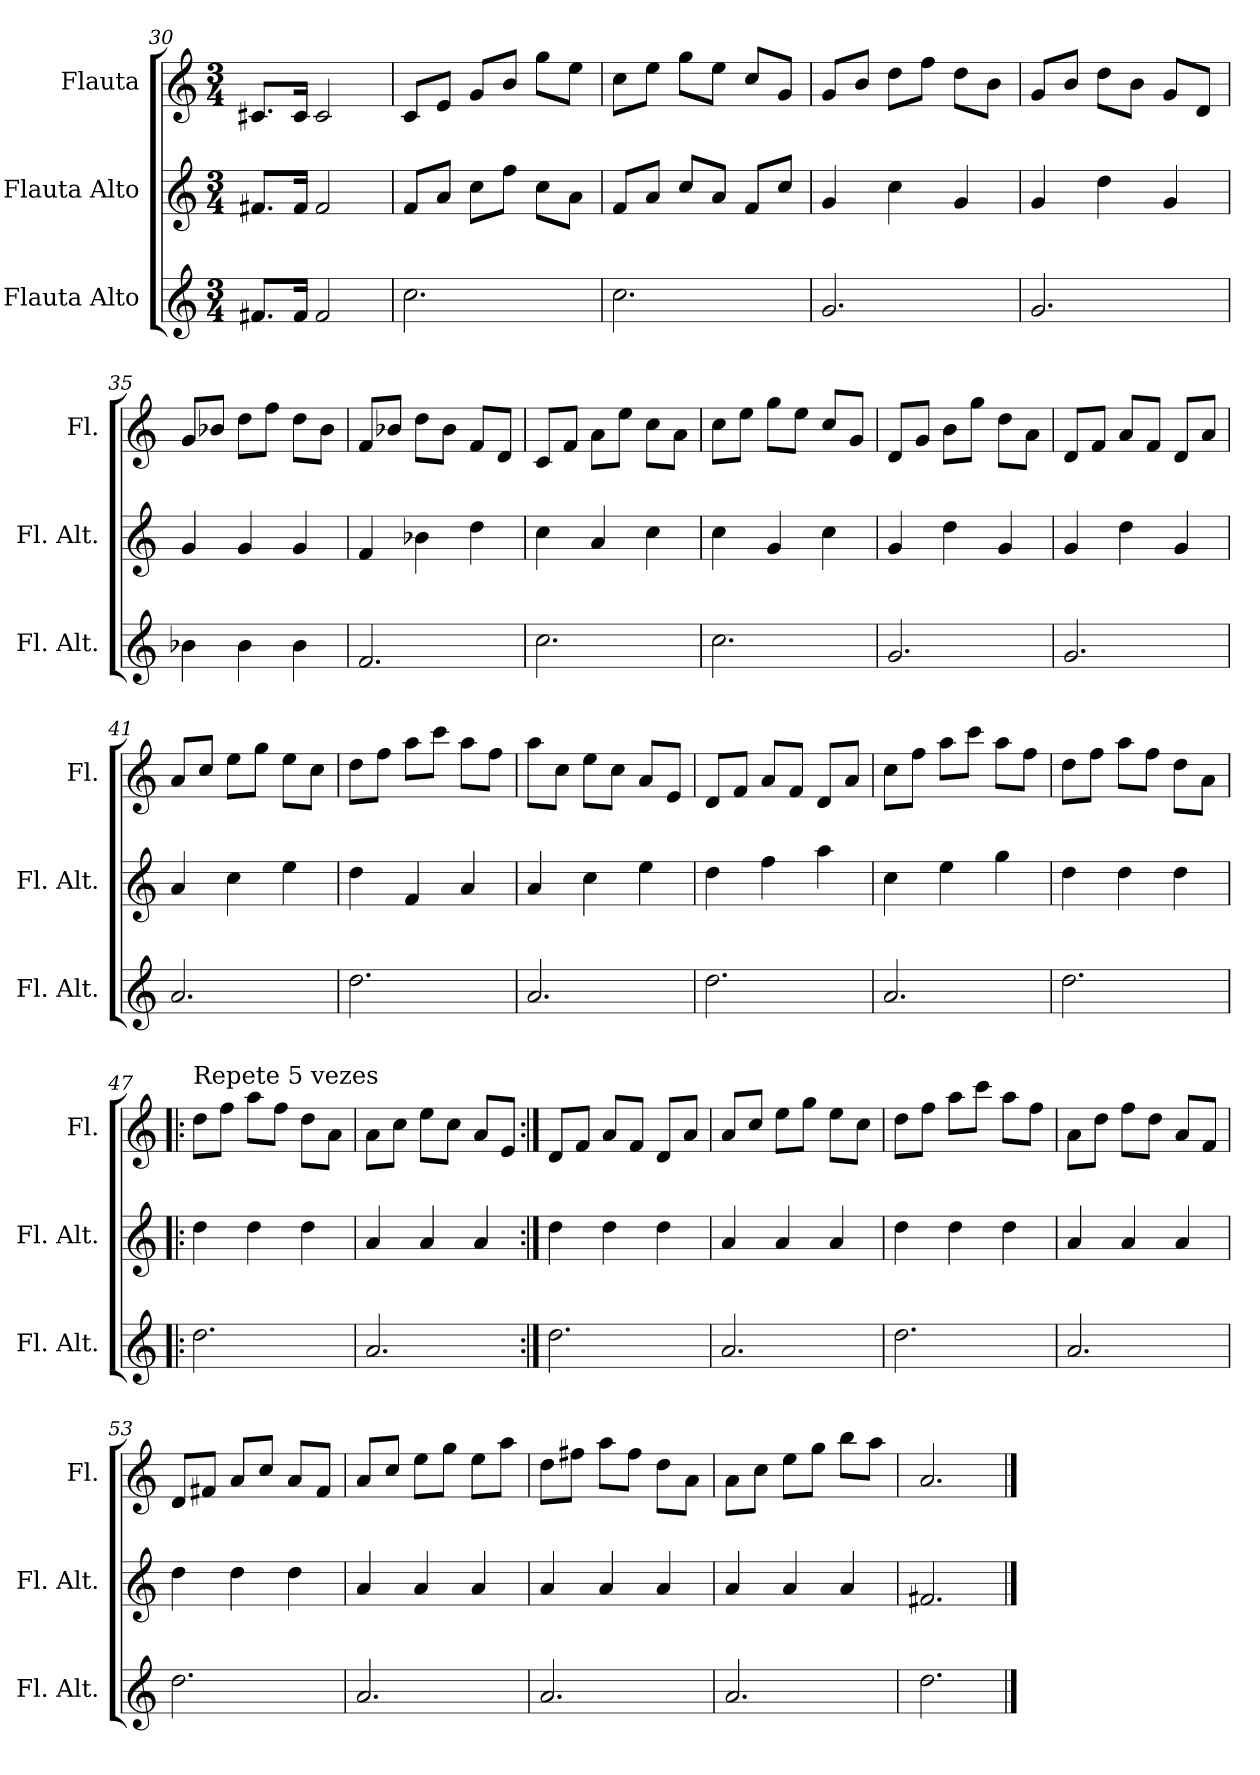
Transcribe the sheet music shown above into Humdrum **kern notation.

**kern	**kern	**kern
*part3	*part2	*part1
*staff3	*staff2	*staff1
*I"Flauta Alto	*I"Flauta Alto	*I"Flauta
*I'Fl. Alt.	*I'Fl. Alt.	*I'Fl.
*clefG2	*clefG2	*clefG2
*ITrd-7c-12	*ITrd-7c-12	*
*k[]	*k[]	*k[]
*M3/4	*M3/4	*M3/4
=30	=30	=30
8.ff#X/L	8.ff#X/L	8.c#X/L
16ff#/Jk	16ff#/Jk	16c#/Jk
2ff#/	2ff#/	2c#/
=31	=31	=31
2.ccc\	8ff/L	8c/L
.	8aa/J	8e/J
.	8ccc\L	8g/L
.	8fff\J	8b/J
.	8ccc\L	8gg\L
.	8aa\J	8ee\J
=32	=32	=32
2.ccc\	8ff/L	8cc\L
.	8aa/J	8ee\J
.	8ccc/L	8gg\L
.	8aa/J	8ee\J
.	8ff/L	8cc/L
.	8ccc/J	8g/J
=33	=33	=33
2.gg/	4gg/	8g/L
.	.	8b/J
.	4ccc\	8dd\L
.	.	8ff\J
.	4gg/	8dd\L
.	.	8b\J
=34	=34	=34
2.gg/	4gg/	8g/L
.	.	8b/J
.	4ddd\	8dd\L
.	.	8b\J
.	4gg/	8g/L
.	.	8d/J
!!LO:LB:g=z
=35	=35	=35
4bb-X\	4gg/	8g/L
.	.	8b-X/J
4bb-\	4gg/	8dd\L
.	.	8ff\J
4bb-\	4gg/	8dd\L
.	.	8b-\J
=36	=36	=36
2.ff/	4ff/	8f/L
.	.	8b-X/J
.	4bb-X\	8dd\L
.	.	8b-\J
.	4ddd\	8f/L
.	.	8d/J
=37	=37	=37
2.ccc\	4ccc\	8c/L
.	.	8f/J
.	4aa/	8a\L
.	.	8ee\J
.	4ccc\	8cc\L
.	.	8a\J
=38	=38	=38
2.ccc\	4ccc\	8cc\L
.	.	8ee\J
.	4gg/	8gg\L
.	.	8ee\J
.	4ccc\	8cc/L
.	.	8g/J
=39	=39	=39
2.gg/	4gg/	8d/L
.	.	8g/J
.	4ddd\	8b\L
.	.	8gg\J
.	4gg/	8dd\L
.	.	8a\J
=40	=40	=40
2.gg/	4gg/	8d/L
.	.	8f/J
.	4ddd\	8a/L
.	.	8f/J
.	4gg/	8d/L
.	.	8a/J
!!LO:LB:g=z
=41	=41	=41
2.aa/	4aa/	8a/L
.	.	8cc/J
.	4ccc\	8ee\L
.	.	8gg\J
.	4eee\	8ee\L
.	.	8cc\J
=42	=42	=42
2.ddd\	4ddd\	8dd\L
.	.	8ff\J
.	4ff/	8aa\L
.	.	8ccc\J
.	4aa/	8aa\L
.	.	8ff\J
=43	=43	=43
2.aa/	4aa/	8aa\L
.	.	8cc\J
.	4ccc\	8ee\L
.	.	8cc\J
.	4eee\	8a/L
.	.	8e/J
=44	=44	=44
2.ddd\	4ddd\	8d/L
.	.	8f/J
.	4fff\	8a/L
.	.	8f/J
.	4aaa\	8d/L
.	.	8a/J
=45	=45	=45
2.aa/	4ccc\	8cc\L
.	.	8ff\J
.	4eee\	8aa\L
.	.	8ccc\J
.	4ggg\	8aa\L
.	.	8ff\J
=46	=46	=46
2.ddd\	4ddd\	8dd\L
.	.	8ff\J
.	4ddd\	8aa\L
.	.	8ff\J
.	4ddd\	8dd\L
.	.	8a\J
!!LO:PB:g=z
=47!|:	=47!|:	=47!|:
!	!	!LO:TX:a:t=Repete 5 vezes
2.ddd\	4ddd\	8dd\L
.	.	8ff\J
.	4ddd\	8aa\L
.	.	8ff\J
.	4ddd\	8dd\L
.	.	8a\J
=48	=48	=48
2.aa/	4aa/	8a\L
.	.	8cc\J
.	4aa/	8ee\L
.	.	8cc\J
.	4aa/	8a/L
.	.	8e/J
=49:|!	=49:|!	=49:|!
2.ddd\	4ddd\	8d/L
.	.	8f/J
.	4ddd\	8a/L
.	.	8f/J
.	4ddd\	8d/L
.	.	8a/J
=50	=50	=50
2.aa/	4aa/	8a/L
.	.	8cc/J
.	4aa/	8ee\L
.	.	8gg\J
.	4aa/	8ee\L
.	.	8cc\J
=51	=51	=51
2.ddd\	4ddd\	8dd\L
.	.	8ff\J
.	4ddd\	8aa\L
.	.	8ccc\J
.	4ddd\	8aa\L
.	.	8ff\J
=52	=52	=52
2.aa/	4aa/	8a\L
.	.	8dd\J
.	4aa/	8ff\L
.	.	8dd\J
.	4aa/	8a/L
.	.	8f/J
!!LO:LB:g=z
=53	=53	=53
2.ddd\	4ddd\	8d/L
.	.	8f#X/J
.	4ddd\	8a/L
.	.	8cc/J
.	4ddd\	8a/L
.	.	8f#/J
=54	=54	=54
2.aa/	4aa/	8a/L
.	.	8cc/J
.	4aa/	8ee\L
.	.	8gg\J
.	4aa/	8ee\L
.	.	8aa\J
=55	=55	=55
2.aa/	4aa/	8dd\L
.	.	8ff#X\J
.	4aa/	8aa\L
.	.	8ff#\J
.	4aa/	8dd\L
.	.	8a\J
=56	=56	=56
2.aa/	4aa/	8a\L
.	.	8cc\J
.	4aa/	8ee\L
.	.	8gg\J
.	4aa/	8bb\L
.	.	8aa\J
=57	=57	=57
2.ddd\	2.ff#X/	2.a/
==	==	==
*-	*-	*-
